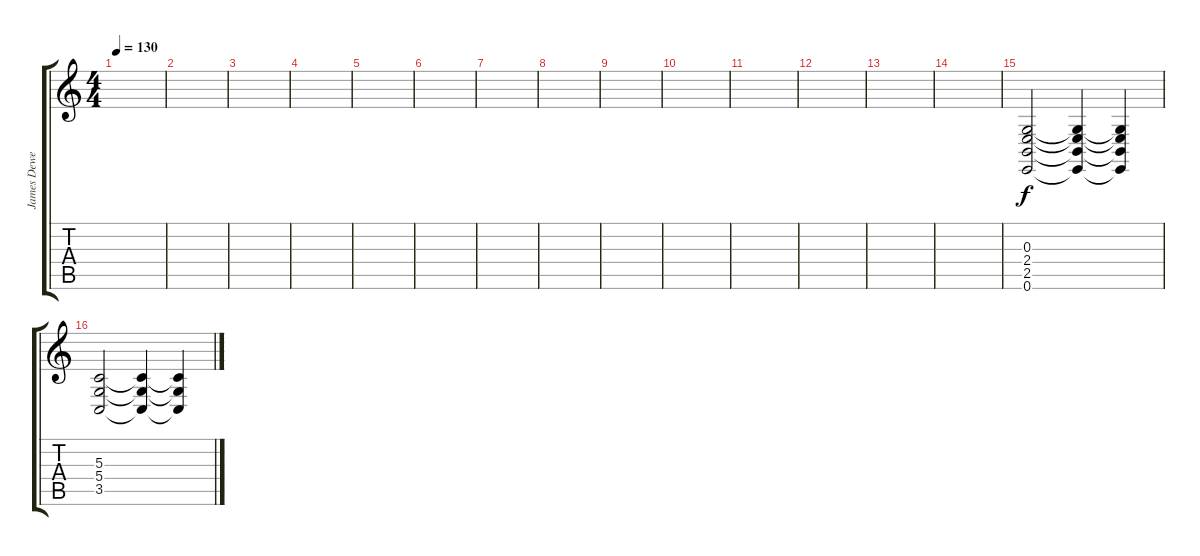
\track ("James Dewees - Keyboard" "James Dewe") {instrument lead2sawtooth}
\staff {score tabs}
\tuning (E4 B3 G3 D3 A2 E2) {hide}
\ts (4 4)
\tempo 130
\clef g2
\ks c
|
|
|
|
|
|
|
|
|
|
|
|
|
|
(0.3 2.4 2.5 0.6).2 (0.3{t} 2.4{t} 2.5{t} 0.6{t}).4 (0.3{t} 2.4{t} 2.5{t} 0.6{t}).4 |
(5.3 5.4 3.5).2 (5.3{t} 5.4{t} 3.5{t}).4 (5.3{t} 5.4{t} 3.5{t}).4
